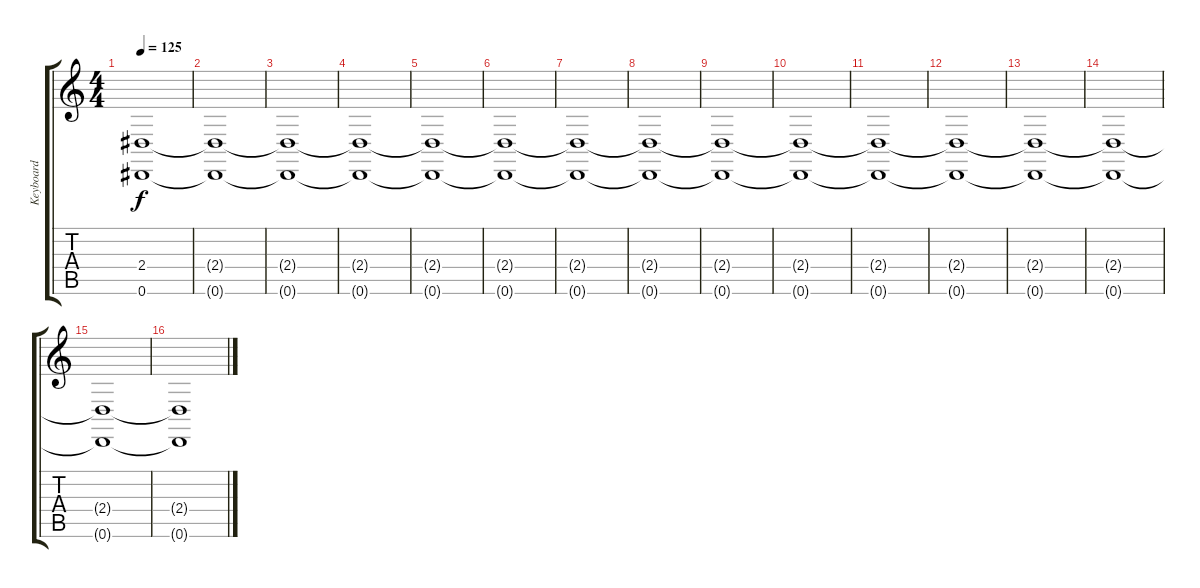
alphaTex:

\track ("Keyboard" "Keyboard") {instrument honkytonkpiano}
\staff {score tabs}
\tuning (Eb4 Bb3 Gb3 Db3 Ab2 Eb2) {hide}
\ts (4 4)
\tempo 125
\clef g2
\ks c
(2.4 0.6).1{dy f volume 7 instrument stringensemble1} |
(2.4{t} 0.6{t}).1 |
(2.4{t} 0.6{t}).1 |
(2.4{t} 0.6{t}).1 |
(2.4{t} 0.6{t}).1 |
(2.4{t} 0.6{t}).1 |
(2.4{t} 0.6{t}).1 |
(2.4{t} 0.6{t}).1 |
(2.4{t} 0.6{t}).1 |
(2.4{t} 0.6{t}).1 |
(2.4{t} 0.6{t}).1 |
(2.4{t} 0.6{t}).1 |
(2.4{t} 0.6{t}).1 |
(2.4{t} 0.6{t}).1 |
(2.4{t} 0.6{t}).1 |
(2.4{t} 0.6{t}).1
